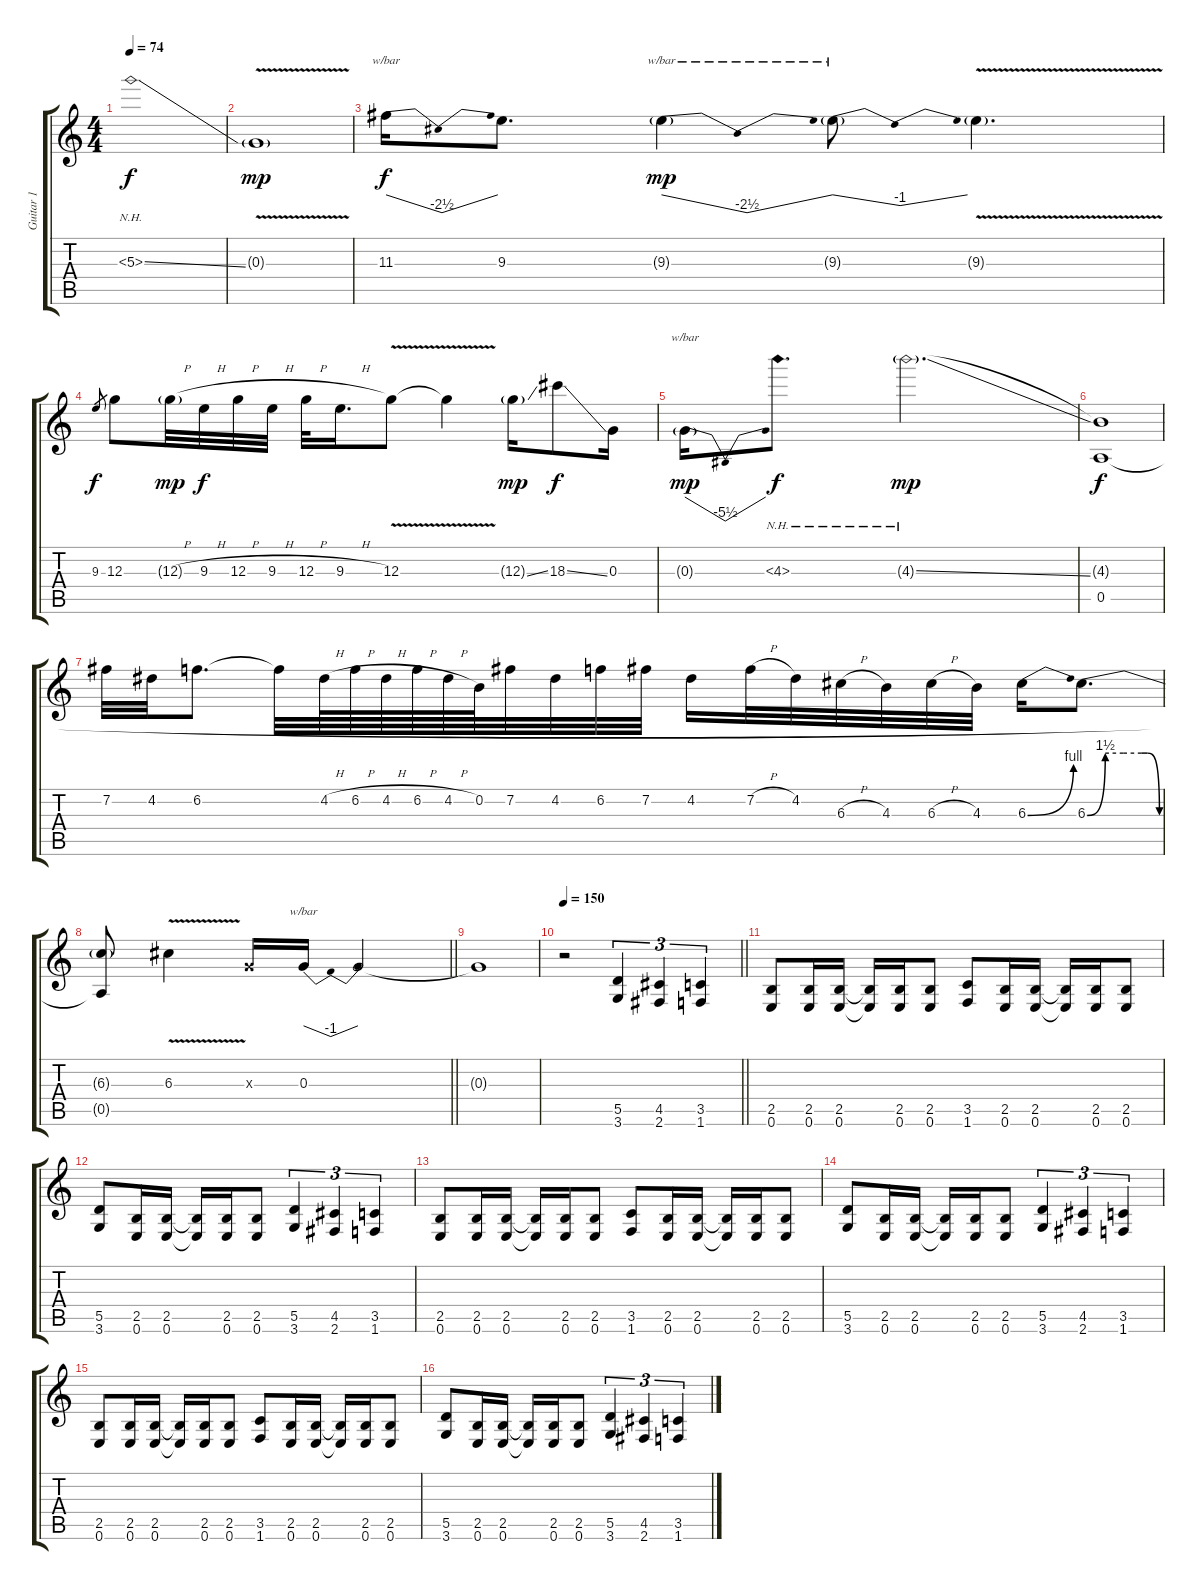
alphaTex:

\track ("Guitar 1" "Guitar 1") {instrument distortionguitar}
\staff {score tabs}
\tuning (E4 B3 G3 D3 A2 E2) {hide}
\ts (4 4)
\tempo 74
\clef g2
\ks c
5.3{nh ss}.1{dy f} |
0.3{v g}.1{dy mp} |
11.3.16{tbe (dip default 0 0 30 -10 60 0) dy f} 9.3.8{d} 9.3{g}.4{tbe (dip default 0 0 30 -10 60 0) dy mp} 9.3{g}.8{tbe (dip default 0 0 30 -4 60 0)} 9.3{v g}.4{d} |
9.3.8{gr dy f} 12.3.8 12.3{h g}.32{dy mp} 9.3{h}.32{dy f} 12.3{h}.32 9.3{h}.32 12.3{h}.32 9.3{h}.16{d} 12.3{v}.8 12.3{t}.4 12.3{ss g}.16{dy mp} 18.3{ss}.8{dy f} 0.3.16 |
0.3{g}.16{tbe (dip default 0 0 30 -22 60 0) dy mp} 4.3{nh}.8{d dy f} 4.3{nh ss g}.2{d dy mp} |
(4.3{t} 0.5).1{dy f} |
7.2.32 4.2.32 6.2.8{d} 6.2{t}.32 4.2{h}.64 6.2{h}.64 4.2{h}.64 6.2{h}.64 4.2{h}.64 0.2.64 7.2.32 4.2.32 6.2.32 7.2.32 4.2.16 7.2{h}.32 4.2.32 6.3{h}.32 4.3.32 6.3{h}.32 4.3.32 6.3{be (bend 0 0 60 4)}.16 6.3{be (custom 0 0 15 6 30 6 45 6 50 6 60 0)}.8{d} |
\barLineRight lightlight
(6.3{t} 0.5{t}).8 6.3{v}.4 0.3{x}.16 0.3.16{tbe (dip default 0 0 30 -4 60 0)} 0.3{t}.2 |
0.3{t}.1 |
\tempo 150
\barLineRight lightlight
r.2 (5.5 3.6).4{tu (3 2)} (4.5 2.6).4{tu (3 2)} (3.5 1.6).4{tu (3 2)} |
(2.5 0.6).8 (2.5 0.6).16 (2.5 0.6).16 (2.5{t} 0.6{t}).16 (2.5 0.6).16 (2.5 0.6).8 (3.5 1.6).8 (2.5 0.6).16 (2.5 0.6).16 (2.5{t} 0.6{t}).16 (2.5 0.6).16 (2.5 0.6).8 |
(5.5 3.6).8 (2.5 0.6).16 (2.5 0.6).16 (2.5{t} 0.6{t}).16 (2.5 0.6).16 (2.5 0.6).8 (5.5 3.6).4{tu (3 2)} (4.5 2.6).4{tu (3 2)} (3.5 1.6).4{tu (3 2)} |
(2.5 0.6).8 (2.5 0.6).16 (2.5 0.6).16 (2.5{t} 0.6{t}).16 (2.5 0.6).16 (2.5 0.6).8 (3.5 1.6).8 (2.5 0.6).16 (2.5 0.6).16 (2.5{t} 0.6{t}).16 (2.5 0.6).16 (2.5 0.6).8 |
(5.5 3.6).8 (2.5 0.6).16 (2.5 0.6).16 (2.5{t} 0.6{t}).16 (2.5 0.6).16 (2.5 0.6).8 (5.5 3.6).4{tu (3 2)} (4.5 2.6).4{tu (3 2)} (3.5 1.6).4{tu (3 2)} |
(2.5 0.6).8 (2.5 0.6).16 (2.5 0.6).16 (2.5{t} 0.6{t}).16 (2.5 0.6).16 (2.5 0.6).8 (3.5 1.6).8 (2.5 0.6).16 (2.5 0.6).16 (2.5{t} 0.6{t}).16 (2.5 0.6).16 (2.5 0.6).8 |
(5.5 3.6).8 (2.5 0.6).16 (2.5 0.6).16 (2.5{t} 0.6{t}).16 (2.5 0.6).16 (2.5 0.6).8 (5.5 3.6).4{tu (3 2)} (4.5 2.6).4{tu (3 2)} (3.5 1.6).4{tu (3 2)}
